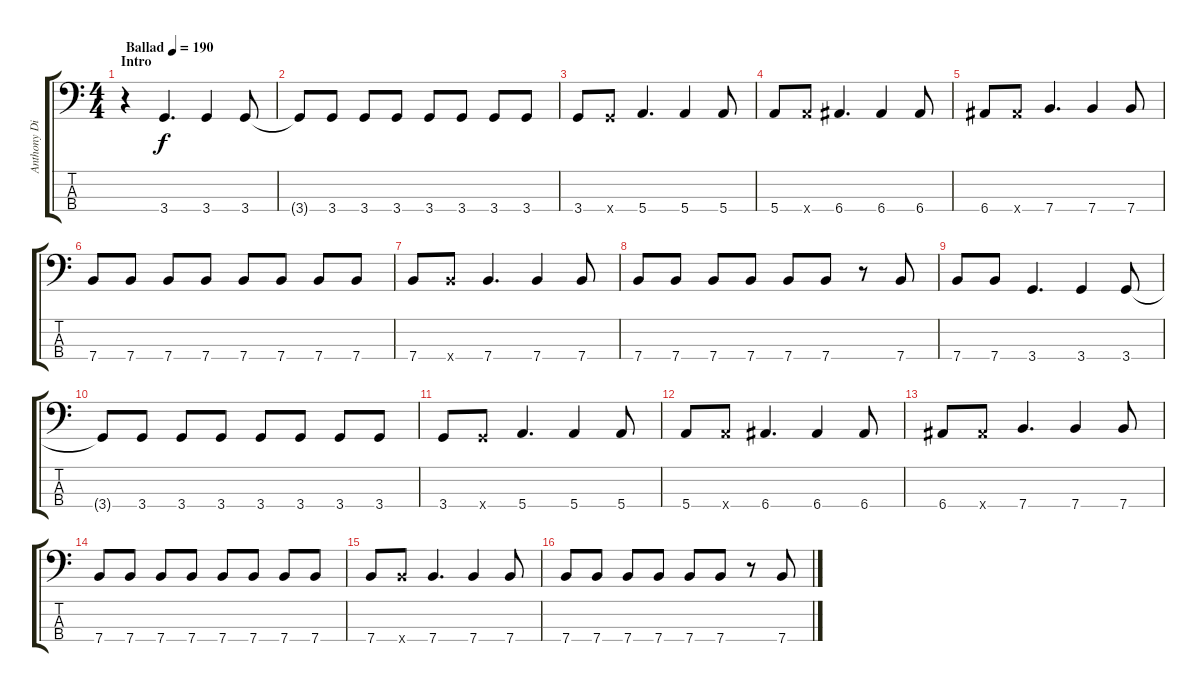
\track ("Anthony DiIonno (Bass)" "Anthony Di") {instrument electricbasspick}
\staff {score tabs}
\tuning (G2 D2 A1 E1) {hide}
\ts (4 4)
\section ("" "Intro")
\tempo (190 "Ballad")
\clef f4
\ks c
r.4{dy f instrument electricbasspick} 3.4.4{d} 3.4.4 3.4.8 |
3.4{t}.8 3.4.8 3.4.8 3.4.8 3.4.8 3.4.8 3.4.8 3.4.8 |
3.4.8 3.4{x}.8 5.4.4{d} 5.4.4 5.4.8 |
5.4.8 5.4{x}.8 6.4.4{d} 6.4.4 6.4.8 |
6.4.8 6.4{x}.8 7.4.4{d} 7.4.4 7.4.8 |
7.4.8 7.4.8 7.4.8 7.4.8 7.4.8 7.4.8 7.4.8 7.4.8 |
7.4.8 7.4{x}.8 7.4.4{d} 7.4.4 7.4.8 |
7.4.8 7.4.8 7.4.8 7.4.8 7.4.8 7.4.8 r.8 7.4.8 |
7.4.8 7.4.8 3.4.4{d} 3.4.4 3.4.8 |
3.4{t}.8 3.4.8 3.4.8 3.4.8 3.4.8 3.4.8 3.4.8 3.4.8 |
3.4.8 3.4{x}.8 5.4.4{d} 5.4.4 5.4.8 |
5.4.8 5.4{x}.8 6.4.4{d} 6.4.4 6.4.8 |
6.4.8 6.4{x}.8 7.4.4{d} 7.4.4 7.4.8 |
7.4.8 7.4.8 7.4.8 7.4.8 7.4.8 7.4.8 7.4.8 7.4.8 |
7.4.8 7.4{x}.8 7.4.4{d} 7.4.4 7.4.8 |
7.4.8 7.4.8 7.4.8 7.4.8 7.4.8 7.4.8 r.8 7.4.8
